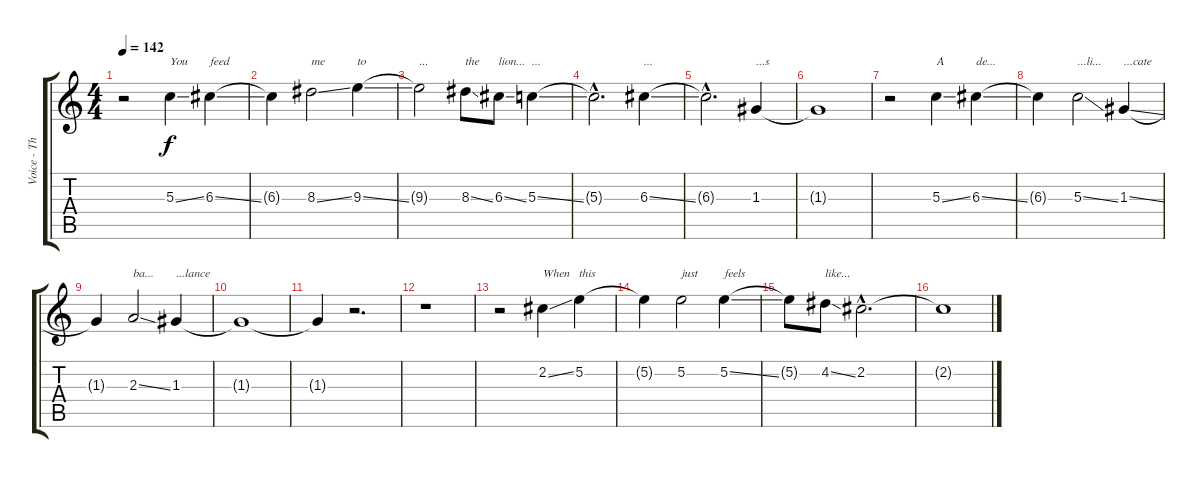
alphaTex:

\track ("Voice - Thom Yorke" "Voice - Th") {instrument acousticguitarnylon}
\staff {score tabs}
\tuning (E4 B3 G3 D3 A2 E2) {hide}
\ts (4 4)
\tempo 142
\clef g2
\ks c
r.2{dy f} 5.3{ss}.4{txt "You"} 6.3{ss}.4{txt "feed"} |
6.3{t}.4 8.3{ss}.2{txt "me"} 9.3{ss}.4{txt "to"} |
9.3{t}.2{txt "..."} 8.3{ss}.8{txt "the"} 6.3{ss}.8{txt "lion..."} 5.3{ss}.4{txt "..."} |
5.3{hac t}.2{d} 6.3{ss}.4{txt "..."} |
6.3{hac t}.2{d} 1.3.4{txt "...s"} |
1.3{t}.1 |
r.2 5.3{ss}.4{txt "A"} 6.3{ss}.4{txt "de..."} |
6.3{t}.4 5.3{ss}.2{txt "...li..."} 1.3{ss}.4{txt "...cate"} |
1.3{t}.4 2.3{ss}.2{txt "ba..."} 1.3.4{txt "...lance"} |
1.3{t}.1 |
1.3{t}.4 r.2{d} |
r.1 |
r.2 2.2{ss}.4{txt "When"} 5.2.4{txt "this"} |
5.2{t}.4 5.2.2{txt "just"} 5.2{ss}.4{txt "feels"} |
5.2{t}.8 4.2{ss}.8{txt "like..."} 2.2{hac}.2{d} |
2.2{t}.1
